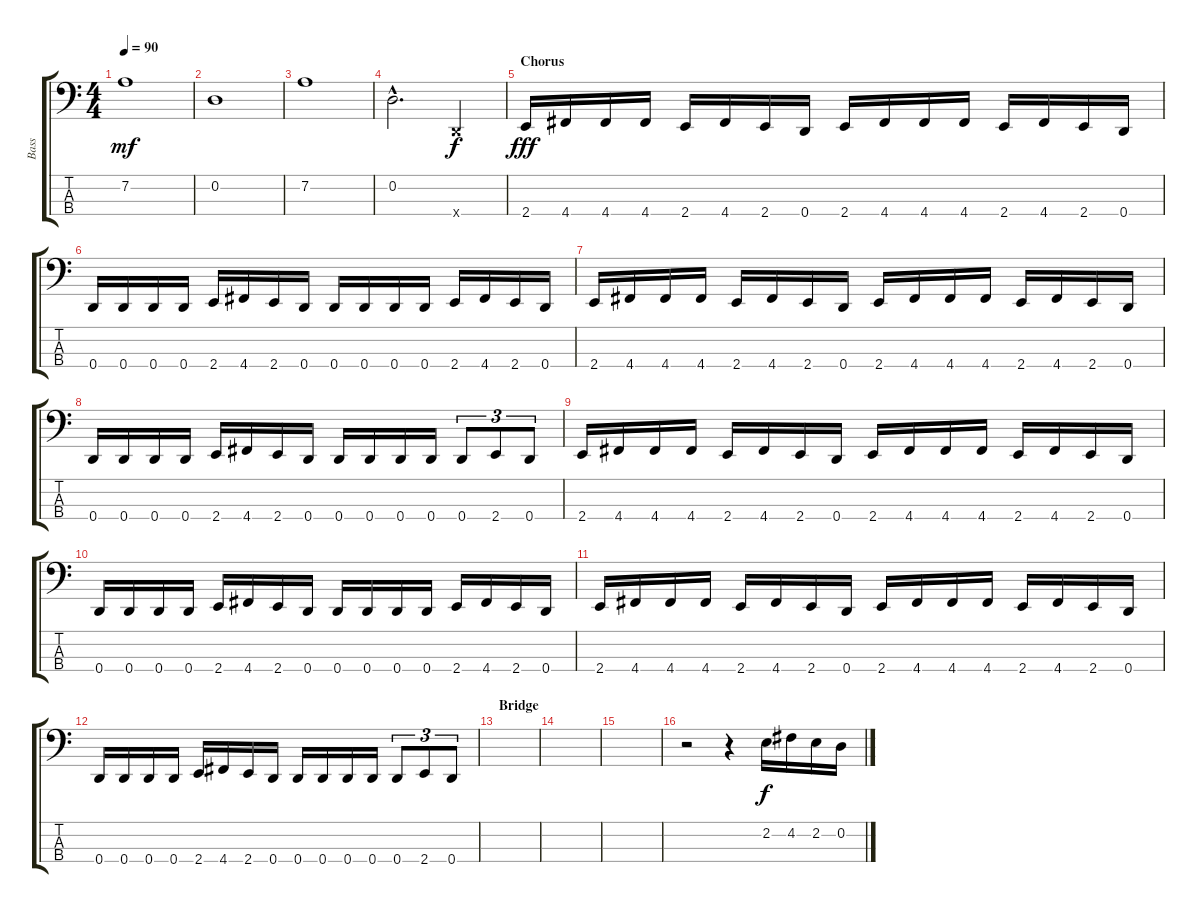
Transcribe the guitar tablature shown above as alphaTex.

\track ("Bass" "Bass") {instrument electricbasspick}
\staff {score tabs}
\tuning (G2 D2 A1 D1) {hide}
\ts (4 4)
\tempo 90
\clef f4
\ks c
7.2.1{dy mf} |
0.2.1 |
7.2.1 |
0.2{hac}.2{d} 0.4{x}.4{dy f} |
\section ("" "Chorus")
2.4.16{dy fff} 4.4.16 4.4.16 4.4.16 2.4.16 4.4.16 2.4.16 0.4.16 2.4.16 4.4.16 4.4.16 4.4.16 2.4.16 4.4.16 2.4.16 0.4.16 |
0.4.16 0.4.16 0.4.16 0.4.16 2.4.16 4.4.16 2.4.16 0.4.16 0.4.16 0.4.16 0.4.16 0.4.16 2.4.16 4.4.16 2.4.16 0.4.16 |
2.4.16 4.4.16 4.4.16 4.4.16 2.4.16 4.4.16 2.4.16 0.4.16 2.4.16 4.4.16 4.4.16 4.4.16 2.4.16 4.4.16 2.4.16 0.4.16 |
0.4.16 0.4.16 0.4.16 0.4.16 2.4.16 4.4.16 2.4.16 0.4.16 0.4.16 0.4.16 0.4.16 0.4.16 0.4.8{tu (3 2)} 2.4.8{tu (3 2)} 0.4.8{tu (3 2)} |
2.4.16 4.4.16 4.4.16 4.4.16 2.4.16 4.4.16 2.4.16 0.4.16 2.4.16 4.4.16 4.4.16 4.4.16 2.4.16 4.4.16 2.4.16 0.4.16 |
0.4.16 0.4.16 0.4.16 0.4.16 2.4.16 4.4.16 2.4.16 0.4.16 0.4.16 0.4.16 0.4.16 0.4.16 2.4.16 4.4.16 2.4.16 0.4.16 |
2.4.16 4.4.16 4.4.16 4.4.16 2.4.16 4.4.16 2.4.16 0.4.16 2.4.16 4.4.16 4.4.16 4.4.16 2.4.16 4.4.16 2.4.16 0.4.16 |
0.4.16 0.4.16 0.4.16 0.4.16 2.4.16 4.4.16 2.4.16 0.4.16 0.4.16 0.4.16 0.4.16 0.4.16 0.4.8{tu (3 2)} 2.4.8{tu (3 2)} 0.4.8{tu (3 2)} |
\section ("" "Bridge")
|
|
|
r.2 r.4 2.2.16{dy f} 4.2.16 2.2.16 0.2.16
